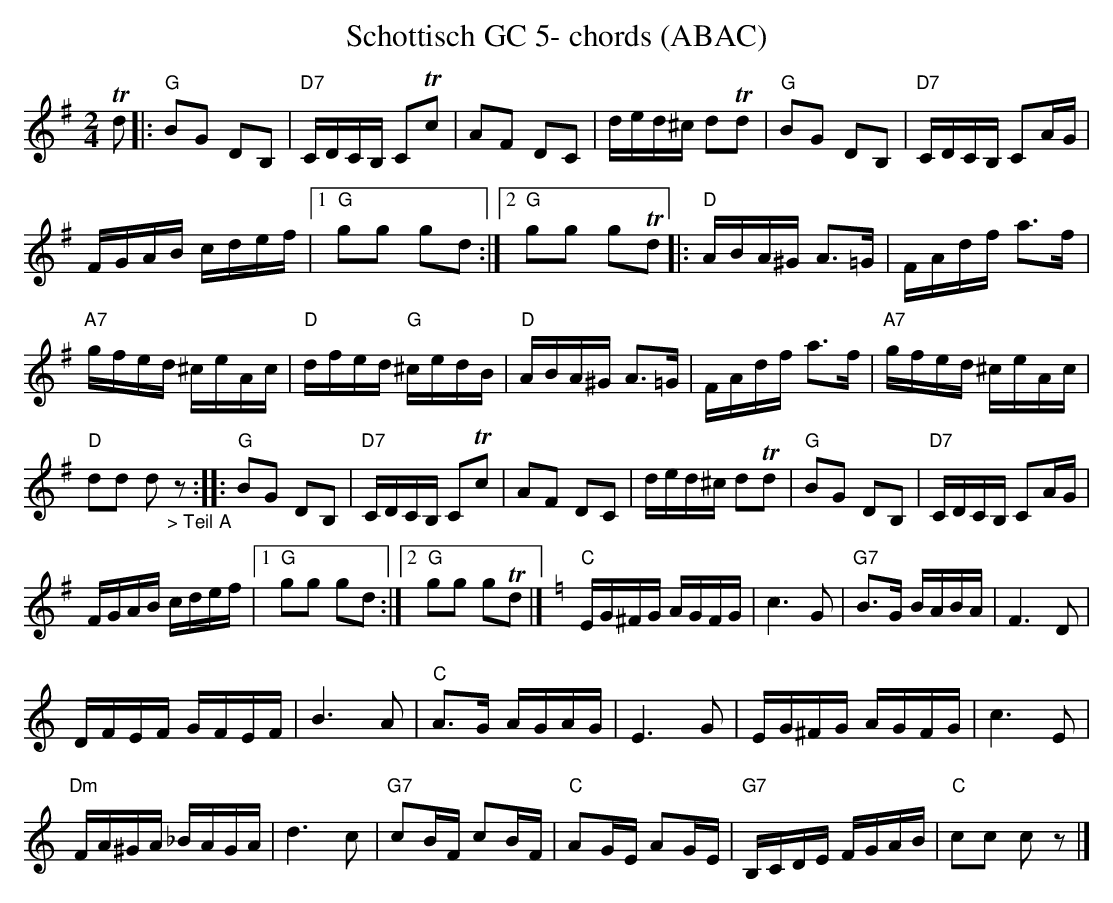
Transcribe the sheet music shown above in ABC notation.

X:1
T:Schottisch GC 5- chords (ABAC)
M:2/4
L:1/16
K:Gmaj%%MIDI gchordon
Td2 |: "G"B2G2 D2B,2 | "D7"CDCB, C2Tc2 | A2F2 D2C2 | ded^c d2Td2 | "G"B2G2 D2B,2 | "D7"CDCB, C2AG |
FGAB cdef |1 "G"g2g2 g2d2 :|2 "G"g2g2 g2Td2 |: "D"ABA^G A3=G | FAdf a3f |
"A7"gfed ^ceAc | "D"dfed "G"^cedB | "D"ABA^G A3=G | FAdf a3f | "A7"gfed ^ceAc |
"D"d2d2 d2"_> Teil A"z2 :: "G"B2G2 D2B,2 | "D7"CDCB, C2Tc2 | A2F2 D2C2 | ded^c d2Td2 | "G"B2G2 D2B,2 | "D7"CDCB, C2AG |
FGAB cdef |1 "G"g2g2 g2d2 :|2 "G"g2g2 g2Td2 |] [K:Cmaj] "C"EG^FG AGFG | c6G2 | "G7"B3G BABA | F6D2 |
DFEF GFEF | B6A2 | "C"A3G AGAG | E6G2 | EG^FG AGFG | c6E2 |
"Dm"FA^GA _BAGA | d6c2 | "G7"c2BF c2BF | "C"A2GE A2GE | "G7"B,CDE FGAB | "C"c2c2 c2z2 |]
